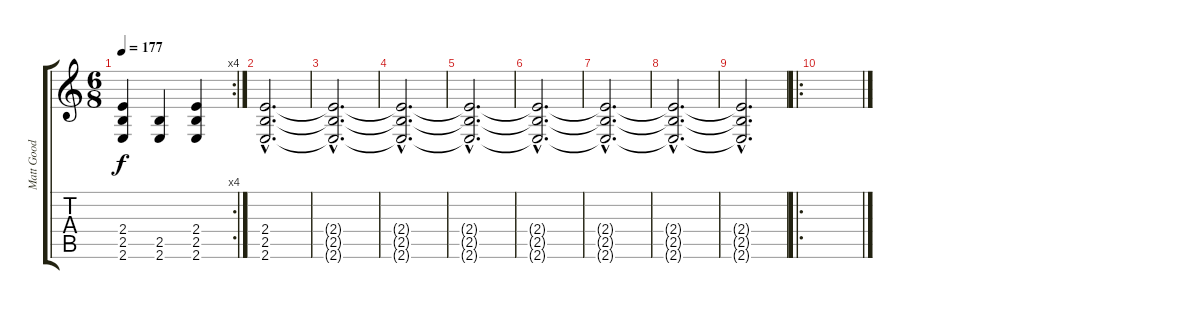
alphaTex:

\track ("Matt Good" "Matt Good") {instrument distortionguitar}
\staff {score tabs}
\tuning (E4 B3 G3 D3 A2 D2) {hide}
\rc 4
\ts (6 8)
\tempo 177
\clef g2
\ks c
(2.4 2.5 2.6).4{dy f} (2.5 2.6).4 (2.4 2.5 2.6).4 |
(2.4{hac} 2.5{hac} 2.6{hac}).2{d} |
(2.4{hac t} 2.5{hac t} 2.6{hac t}).2{d} |
(2.4{hac t} 2.5{hac t} 2.6{hac t}).2{d} |
(2.4{hac t} 2.5{hac t} 2.6{hac t}).2{d} |
(2.4{hac t} 2.5{hac t} 2.6{hac t}).2{d} |
(2.4{hac t} 2.5{hac t} 2.6{hac t}).2{d} |
(2.4{hac t} 2.5{hac t} 2.6{hac t}).2{d} |
(2.4{hac t} 2.5{hac t} 2.6{hac t}).2{d} |
\ro
